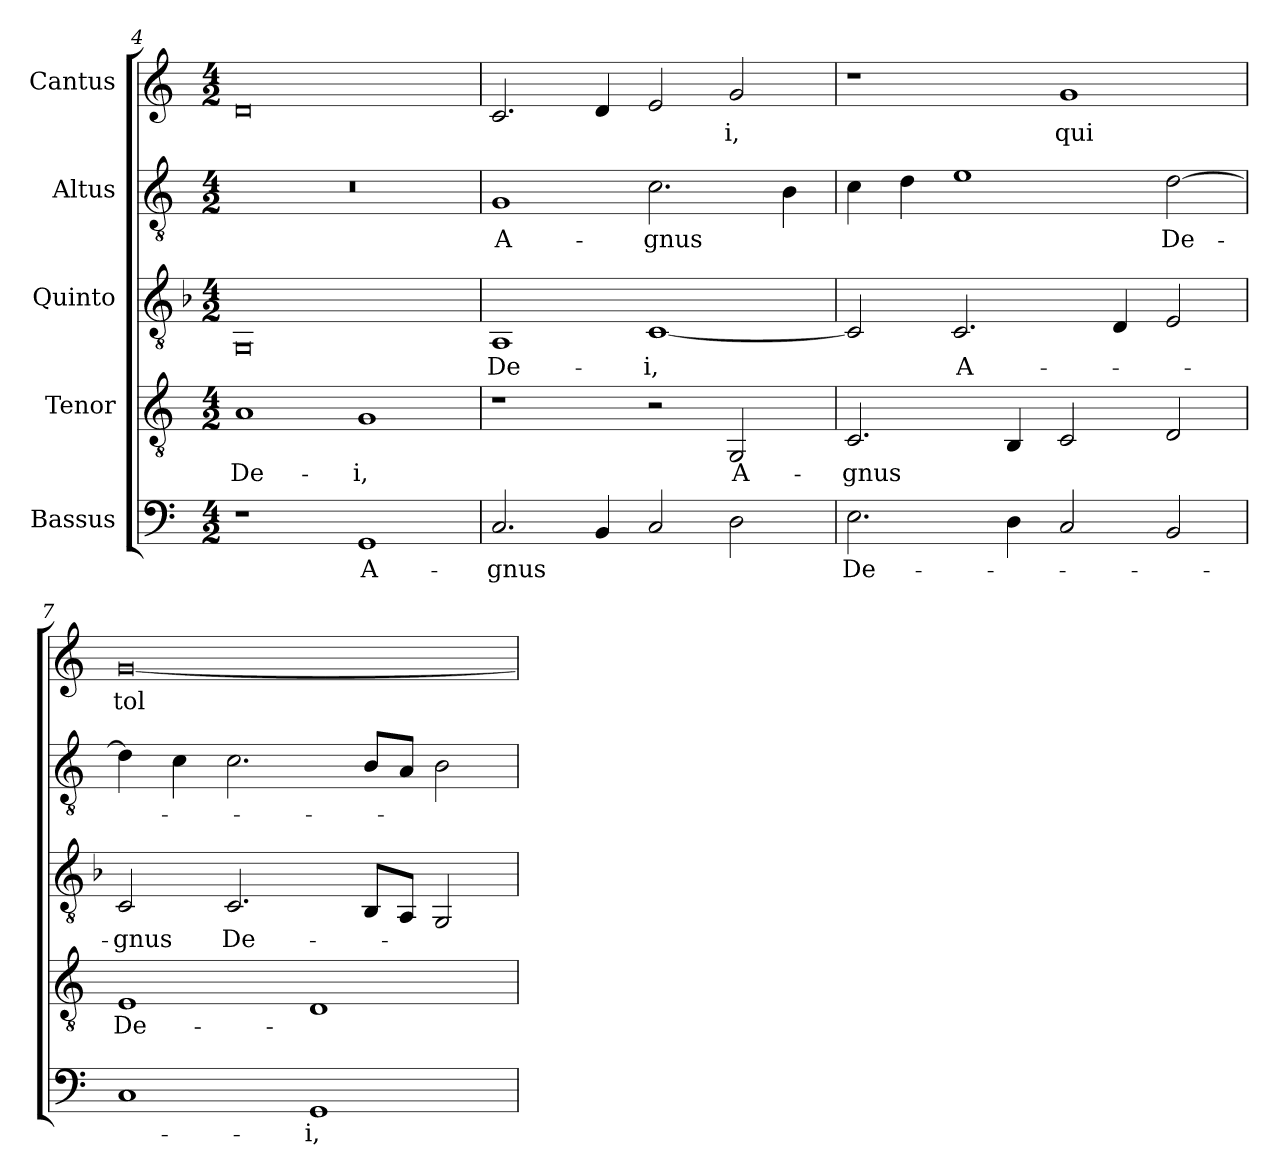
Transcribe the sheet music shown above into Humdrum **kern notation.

**kern	**text	**kern	**text	**kern	**text	**kern	**text	**kern	**text
*part5	*part5	*part4	*part4	*part3	*part3	*part2	*part2	*part1	*part1
*staff5	*staff5	*staff4	*staff4	*staff3	*staff3	*staff2	*staff2	*staff1	*staff1
*I"Bassus	*	*I"Tenor	*	*I"Quinto	*	*I"Altus	*	*I"Cantus	*
*clefF4	*	*clefGv2	*	*clefGv2	*	*clefGv2	*	*clefG2	*
*	*	*	*	*ITrd-4c-7	*	*	*	*	*
*k[]	*	*k[]	*	*k[]	*	*k[]	*	*k[]	*
*C:	*	*C:	*	*C:	*	*C:	*	*C:	*
*M4/2	*	*M4/2	*	*M4/2	*	*M4/2	*	*M4/2	*
=4	=4	=4	=4	=4	=4	=4	=4	=4	=4
!	!	!	!LO:LY:b:color=#000000	!	!	!LO:N:vis=1	!	!	!
1r	.	1Ai	De-	0Di	.	0r	.	0di	.
!	!LO:LY:b:color=#000000	!	!	!	!	!	!	!	!
!	!	!	!LO:LY:b:color=#000000	!	!	!	!	!	!
1GGi	A-	1Gi	-i,	.	.	.	.	.	.
=5	=5	=5	=5	=5	=5	=5	=5	=5	=5
!	!LO:LY:b:color=#000000	!	!	!	!	!	!	!	!
!	!	!	!	!	!LO:LY:b:color=#000000	!	!	!	!
!	!	!	!	!	!	!	!LO:LY:b:color=#000000	!	!
2.Ci/	-gnus	1r	.	1Ei	De-	1Gi	A-	2.ci/	.
4BBi/	.	.	.	.	.	.	.	4di/	.
!	!	!	!	!	!LO:LY:b:color=#000000	!	!	!	!
!	!	!	!	!	!	!	!LO:LY:b:color=#000000	!	!
2Ci/	.	2r	.	[<1Gi	-i,	2.ci\	-gnus	2ei/	.
!	!	!	!LO:LY:b:color=#000000	!	!	!	!	!	!
!	!	!	!	!	!	!	!	!	!LO:LY:b:color=#000000
2Di\	.	2GGi/	A-	.	.	.	.	2gi/	-i,
.	.	.	.	.	.	4Bi\	.	.	.
!!LO:LB:g=z
=6	=6	=6	=6	=6	=6	=6	=6	=6	=6
!	!LO:LY:b:color=#000000	!	!	!	!	!	!	!	!
!	!	!	!LO:LY:b:color=#000000	!	!	!	!	!	!
2.Ei\	De-	2.Ci/	-gnus	2Gi/]	.	4ci\	.	1r	.
.	.	.	.	.	.	4di\	.	.	.
!	!	!	!	!	!LO:LY:b:color=#000000	!	!	!	!
.	.	.	.	2.Gi/	A-	1ei	.	.	.
4Di\	.	4BBi/	.	.	.	.	.	.	.
!	!	!	!	!	!	!	!	!	!LO:LY:b:color=#000000
2Ci/	.	2Ci/	.	.	.	.	.	1gi	qui
.	.	.	.	4Ai/	.	.	.	.	.
!	!	!	!	!	!	!	!LO:LY:b:color=#000000	!	!
2BBi/	.	2Di/	.	2Bi/	.	[>2di\	De-	.	.
=7	=7	=7	=7	=7	=7	=7	=7	=7	=7
!	!	!	!LO:LY:b:color=#000000	!	!	!	!	!	!
!	!	!	!	!	!LO:LY:b:color=#000000	!	!	!	!
!	!	!	!	!	!	!	!	!	!LO:LY:b:color=#000000
1Ci	.	1Ei	De-	2Gi/	-gnus	4di\]	.	[<0gi	tol-
.	.	.	.	.	.	4ci\	.	.	.
!	!	!	!	!	!LO:LY:b:color=#000000	!	!	!	!
.	.	.	.	2.Gi/	De-	2.ci\	.	.	.
!	!LO:LY:b:color=#000000	!	!	!	!	!	!	!	!
1GGi	-i,	1Di	.	.	.	.	.	.	.
.	.	.	.	8Fi/L	.	8Bi/L	.	.	.
.	.	.	.	8Ei/J	.	8Ai/J	.	.	.
.	.	.	.	2Di/	.	2Bi\	.	.	.
=	=	=	=	=	=	=	=	=	=
*-	*-	*-	*-	*-	*-	*-	*-	*-	*-
